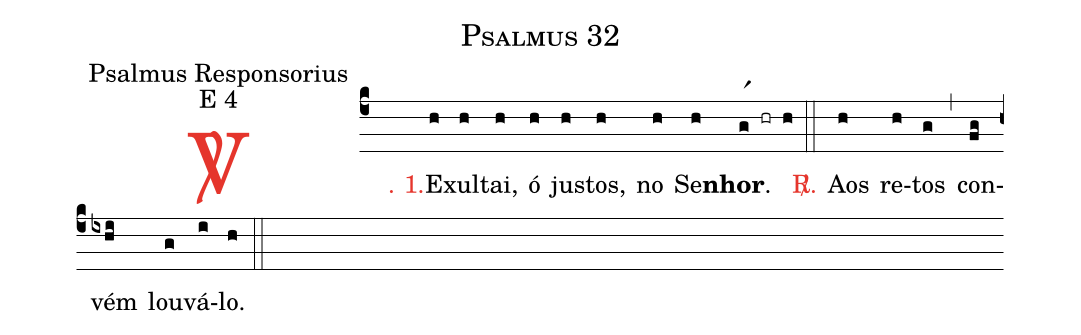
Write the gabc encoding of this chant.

name: Psalmus 32;
office-part: Psalmus Responsorius;
mode: E 4;
%%
(c4)

<c><sp>V/</sp>. 1.</c>() E(h)xul(h)tai,(h) ó(h) jus(h)tos,(h) no(h) Se(h)<b>nhor</b>.(gr1 hr h)

(::)

<nlba><c><sp>R/</sp>.</c>() Aos</nlba>(h) re(h)tos(g) (,) con(fg)vém(ixhi) lou(g)vá-(i)lo.(h)

(::)
